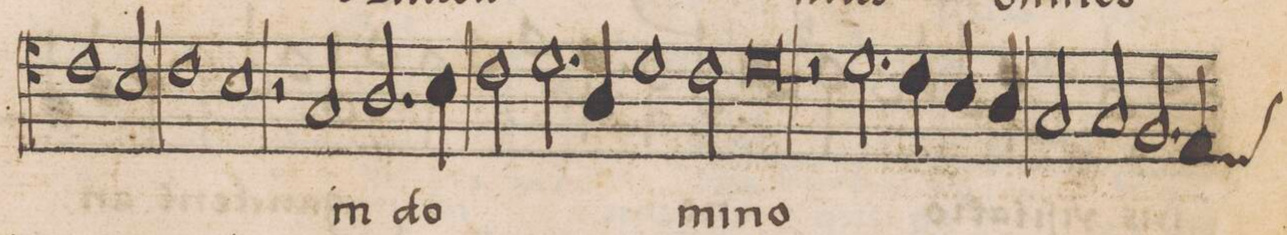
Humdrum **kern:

**kern	**text	**text
*I"ALTVS	*	*
*clefC4	*	*
*k[]	*	*
*met(C|)	*	*
*M2/1	*	*
1c\	.	.
=6-	=6-	=6-
2B/	.	.
1c	.	.
=7-	=7-	=7-
1B	.	.
2r	.	.
2G/	in	.
=8-	=8-	=8-
2.A/	do-	.
4B\	.	.
2c\	.	.
2.d\	.	.
=9-	=9-	=9-
4A/	.	.
1d	.	.
2c\	-mi-	.
=10-	=10-	=10-
1d	-no	.
1r	.	.
=11-	=11-	=11-
2.d\	.	.
4c\	.	.
4B/	.	.
4A/	.	.
2G/	.	.
=12-	=12-	=12-
1G	.	.
2.F/	.	.
4E/	.	.
*custos:D	*	*
=13-	=13-	=13-
*-	*-	*-
